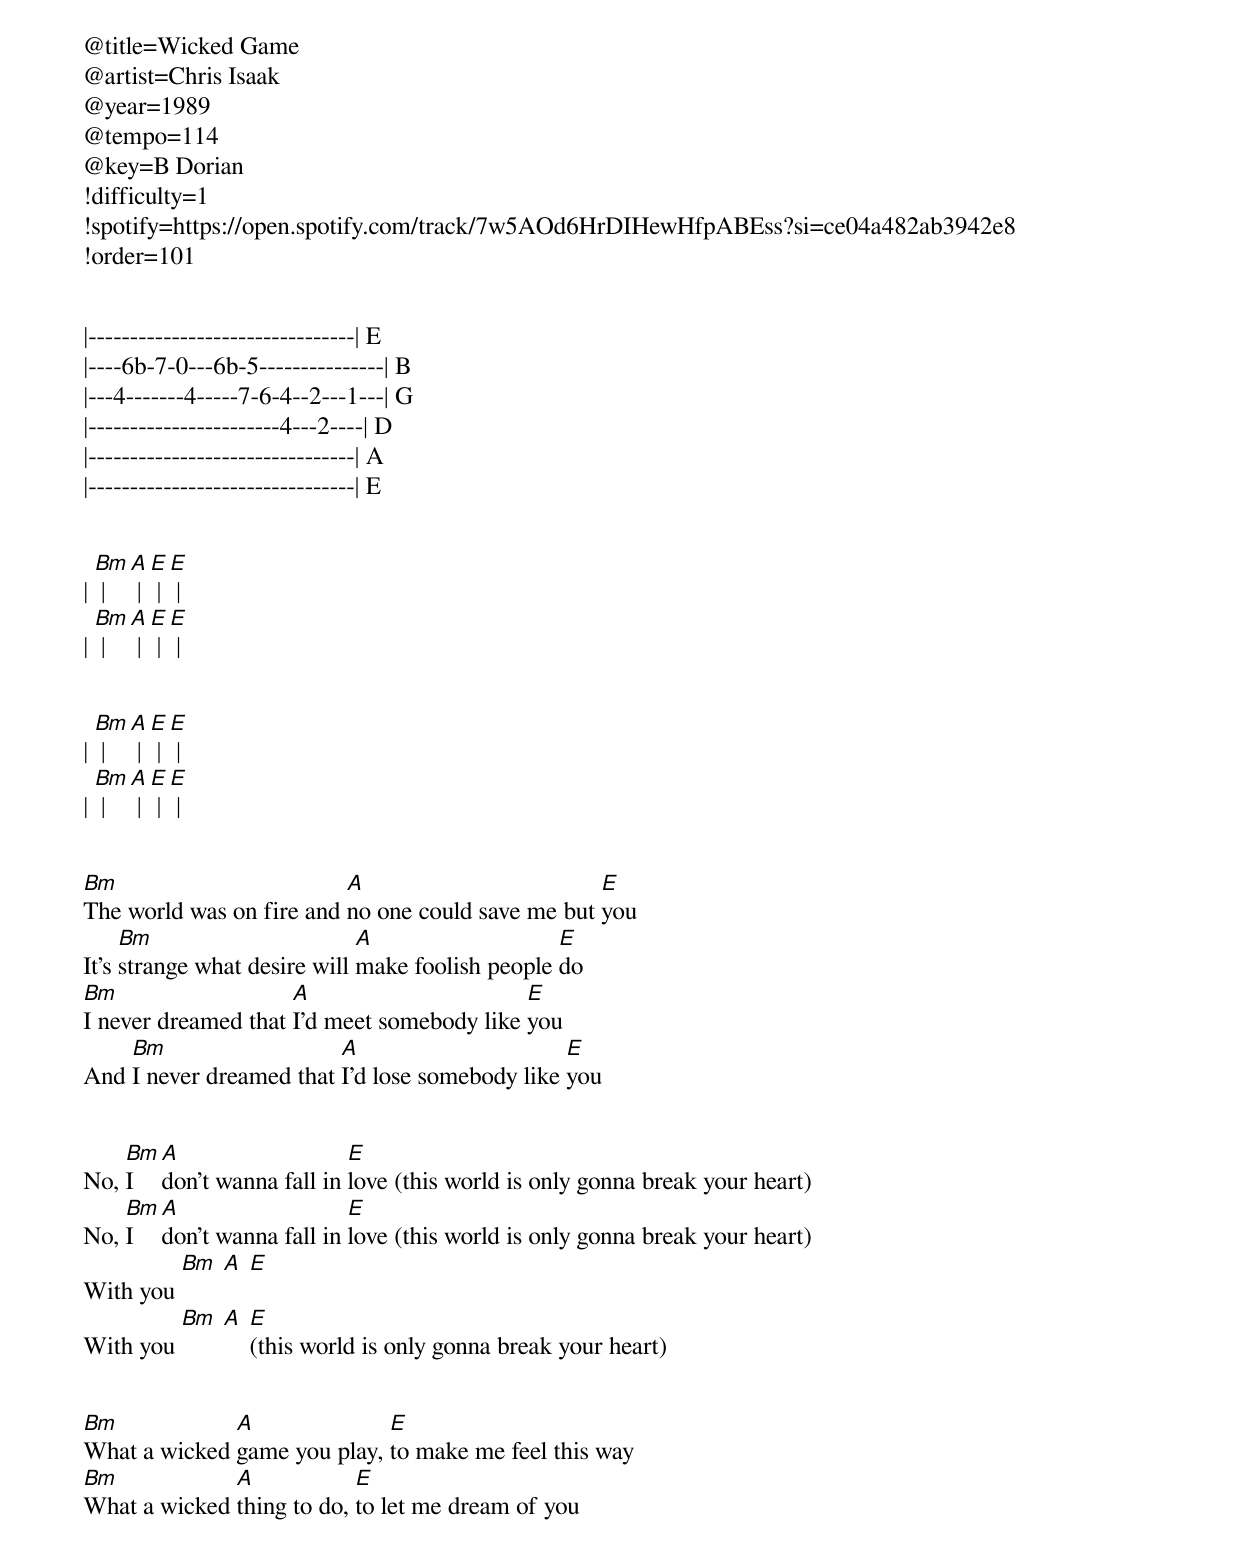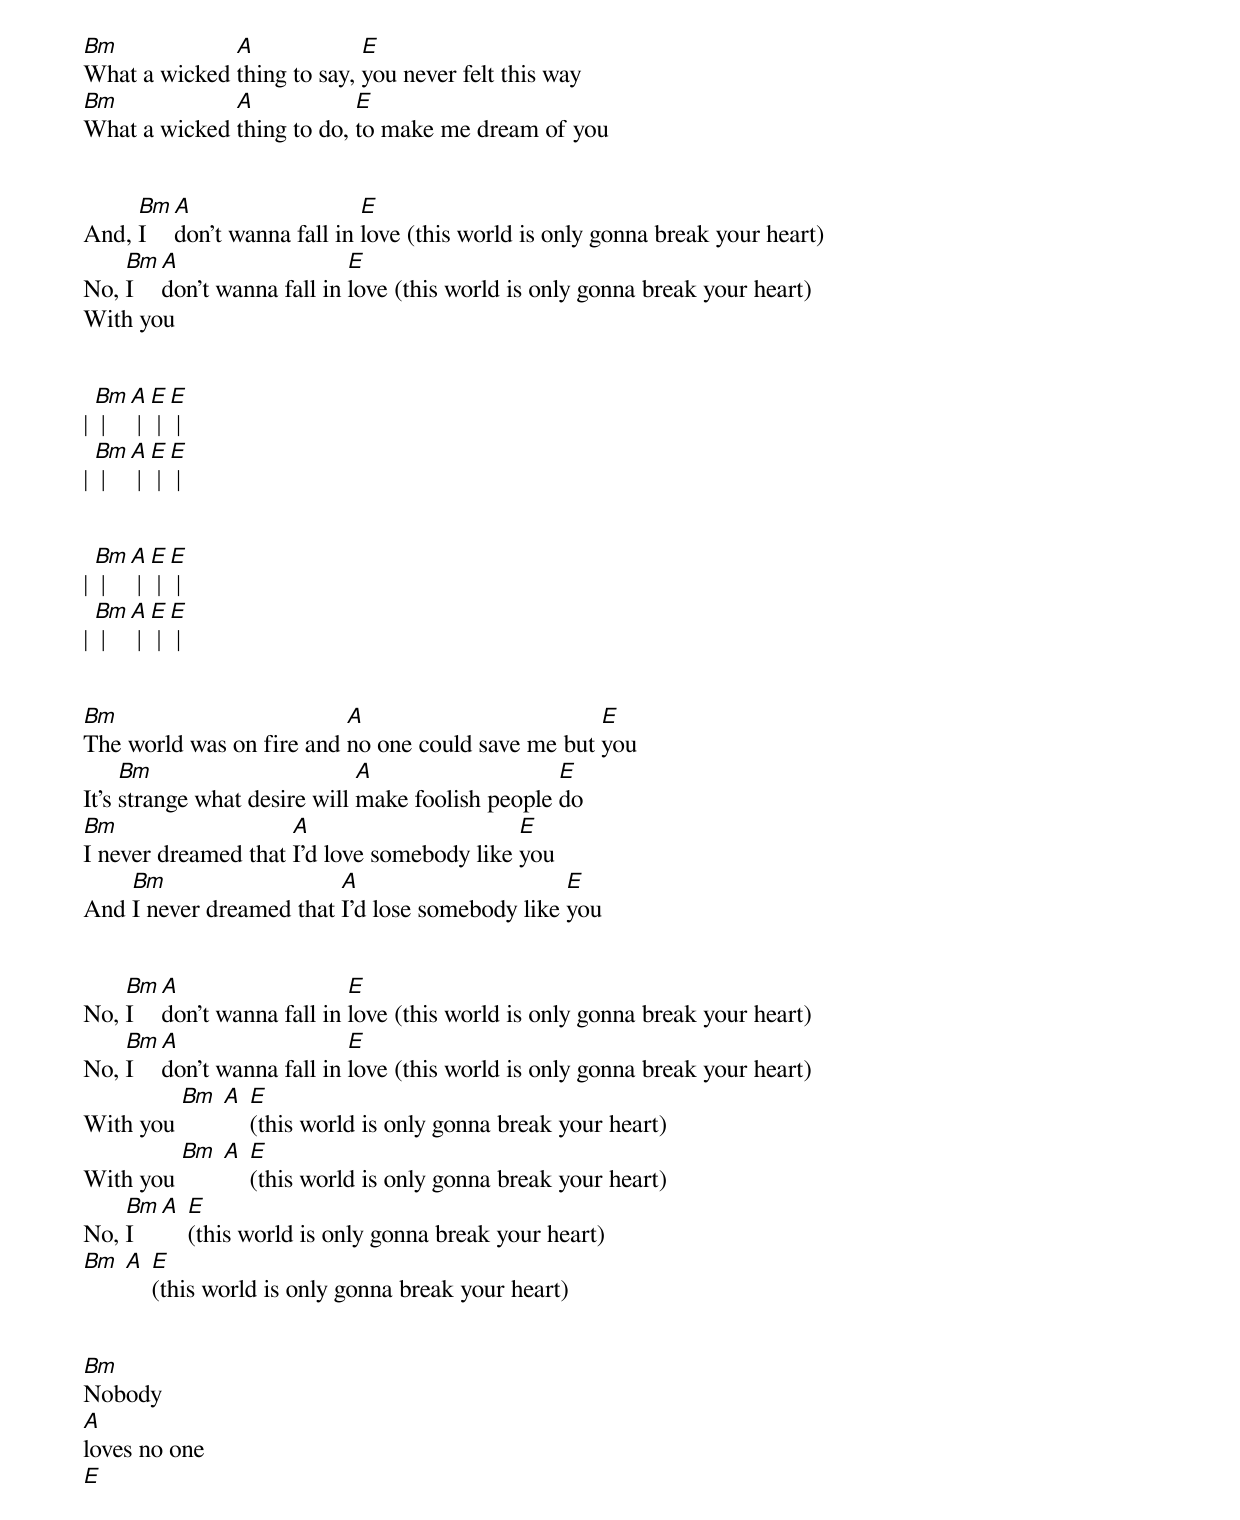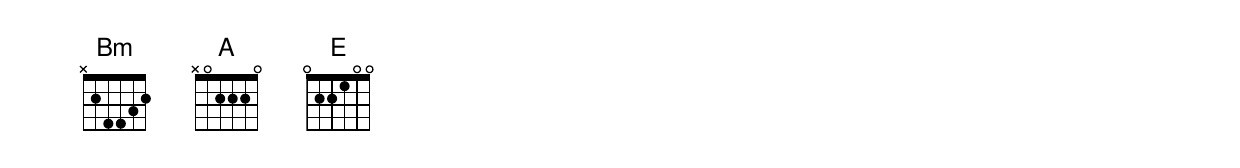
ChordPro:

@title=Wicked Game
@artist=Chris Isaak
@year=1989
@tempo=114
@key=B Dorian
!difficulty=1
!spotify=https://open.spotify.com/track/7w5AOd6HrDIHewHfpABEss?si=ce04a482ab3942e8
!order=101


|--------------------------------| E
|----6b-7-0---6b-5---------------| B
|---4-------4-----7-6-4--2---1---| G
|-----------------------4---2----| D
|--------------------------------| A
|--------------------------------| E


| [Bm] | [A] | [E] | [E] |
| [Bm] | [A] | [E] | [E] |


| [Bm] | [A] | [E] | [E] |
| [Bm] | [A] | [E] | [E] |


[Bm]The world was on fire and [A]no one could save me but [E]you
It's [Bm]strange what desire will [A]make foolish people [E]do
[Bm]I never dreamed that [A]I'd meet somebody like [E]you
And [Bm]I never dreamed that [A]I'd lose somebody like [E]you


No, [Bm]I [A]don't wanna fall in [E]love (this world is only gonna break your heart)
No, [Bm]I [A]don't wanna fall in [E]love (this world is only gonna break your heart)
With you [Bm] [A] [E]
With you [Bm] [A] [E](this world is only gonna break your heart)


[Bm]What a wicked [A]game you play, [E]to make me feel this way
[Bm]What a wicked [A]thing to do, [E]to let me dream of you
[Bm]What a wicked [A]thing to say, [E]you never felt this way
[Bm]What a wicked [A]thing to do, [E]to make me dream of you


And, [Bm]I [A]don't wanna fall in [E]love (this world is only gonna break your heart)
No, [Bm]I [A]don't wanna fall in [E]love (this world is only gonna break your heart)
With you


| [Bm] | [A] | [E] | [E] |
| [Bm] | [A] | [E] | [E] |


| [Bm] | [A] | [E] | [E] |
| [Bm] | [A] | [E] | [E] |


[Bm]The world was on fire and [A]no one could save me but [E]you
It's [Bm]strange what desire will [A]make foolish people [E]do
[Bm]I never dreamed that [A]I'd love somebody like [E]you
And [Bm]I never dreamed that [A]I'd lose somebody like [E]you


No, [Bm]I [A]don't wanna fall in [E]love (this world is only gonna break your heart)
No, [Bm]I [A]don't wanna fall in [E]love (this world is only gonna break your heart)
With you [Bm] [A] [E](this world is only gonna break your heart)
With you [Bm] [A] [E](this world is only gonna break your heart)
No, [Bm]I [A] [E](this world is only gonna break your heart)
[Bm] [A] [E](this world is only gonna break your heart)


[Bm]Nobody
[A]loves no one
[E]
